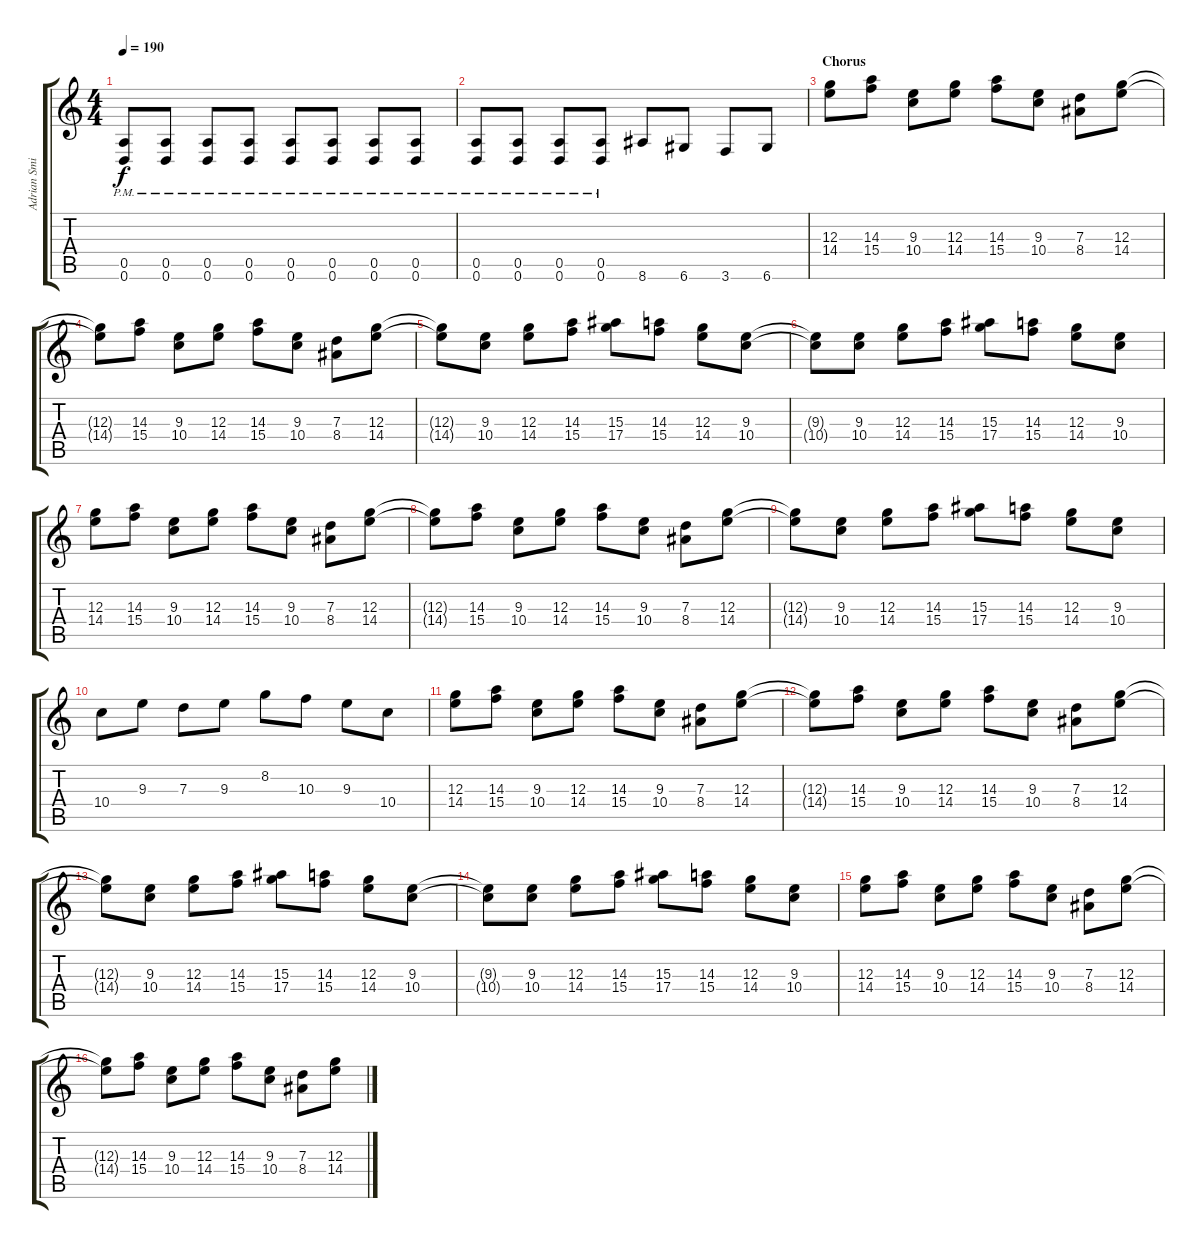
\track ("Adrian Smith" "Adrian Smi") {instrument distortionguitar}
\staff {score tabs}
\tuning (E4 B3 G3 D3 A2 D2) {hide}
\ts (4 4)
\tempo 190
\clef g2
\ks c
(0.5{pm} 0.6{pm}).8{dy f} (0.5{pm} 0.6{pm}).8 (0.5{pm} 0.6{pm}).8 (0.5{pm} 0.6{pm}).8 (0.5{pm} 0.6{pm}).8 (0.5{pm} 0.6{pm}).8 (0.5{pm} 0.6{pm}).8 (0.5{pm} 0.6{pm}).8 |
(0.5{pm} 0.6{pm}).8 (0.5{pm} 0.6{pm}).8 (0.5{pm} 0.6{pm}).8 (0.5{pm} 0.6{pm}).8 8.6.8 6.6.8 3.6.8 6.6.8 |
\section ("" "Chorus")
(12.3 14.4).8{volume 10} (14.3 15.4).8 (9.3 10.4).8 (12.3 14.4).8 (14.3 15.4).8 (9.3 10.4).8 (7.3 8.4).8 (12.3 14.4).8 |
(12.3{t} 14.4{t}).8 (14.3 15.4).8 (9.3 10.4).8 (12.3 14.4).8 (14.3 15.4).8 (9.3 10.4).8 (7.3 8.4).8 (12.3 14.4).8 |
(12.3{t} 14.4{t}).8 (9.3 10.4).8 (12.3 14.4).8 (14.3 15.4).8 (15.3 17.4).8 (14.3 15.4).8 (12.3 14.4).8 (9.3 10.4).8 |
(9.3{t} 10.4{t}).8 (9.3 10.4).8 (12.3 14.4).8 (14.3 15.4).8 (15.3 17.4).8 (14.3 15.4).8 (12.3 14.4).8 (9.3 10.4).8 |
(12.3 14.4).8 (14.3 15.4).8 (9.3 10.4).8 (12.3 14.4).8 (14.3 15.4).8 (9.3 10.4).8 (7.3 8.4).8 (12.3 14.4).8 |
(12.3{t} 14.4{t}).8 (14.3 15.4).8 (9.3 10.4).8 (12.3 14.4).8 (14.3 15.4).8 (9.3 10.4).8 (7.3 8.4).8 (12.3 14.4).8 |
(12.3{t} 14.4{t}).8 (9.3 10.4).8 (12.3 14.4).8 (14.3 15.4).8 (15.3 17.4).8 (14.3 15.4).8 (12.3 14.4).8 (9.3 10.4).8 |
10.4.8 9.3.8 7.3.8 9.3.8 8.2.8 10.3.8 9.3.8 10.4.8 |
(12.3 14.4).8 (14.3 15.4).8 (9.3 10.4).8 (12.3 14.4).8 (14.3 15.4).8 (9.3 10.4).8 (7.3 8.4).8 (12.3 14.4).8 |
(12.3{t} 14.4{t}).8 (14.3 15.4).8 (9.3 10.4).8 (12.3 14.4).8 (14.3 15.4).8 (9.3 10.4).8 (7.3 8.4).8 (12.3 14.4).8 |
(12.3{t} 14.4{t}).8 (9.3 10.4).8 (12.3 14.4).8 (14.3 15.4).8 (15.3 17.4).8 (14.3 15.4).8 (12.3 14.4).8 (9.3 10.4).8 |
(9.3{t} 10.4{t}).8 (9.3 10.4).8 (12.3 14.4).8 (14.3 15.4).8 (15.3 17.4).8 (14.3 15.4).8 (12.3 14.4).8 (9.3 10.4).8 |
(12.3 14.4).8 (14.3 15.4).8 (9.3 10.4).8 (12.3 14.4).8 (14.3 15.4).8 (9.3 10.4).8 (7.3 8.4).8 (12.3 14.4).8 |
(12.3{t} 14.4{t}).8 (14.3 15.4).8 (9.3 10.4).8 (12.3 14.4).8 (14.3 15.4).8 (9.3 10.4).8 (7.3 8.4).8 (12.3 14.4).8
